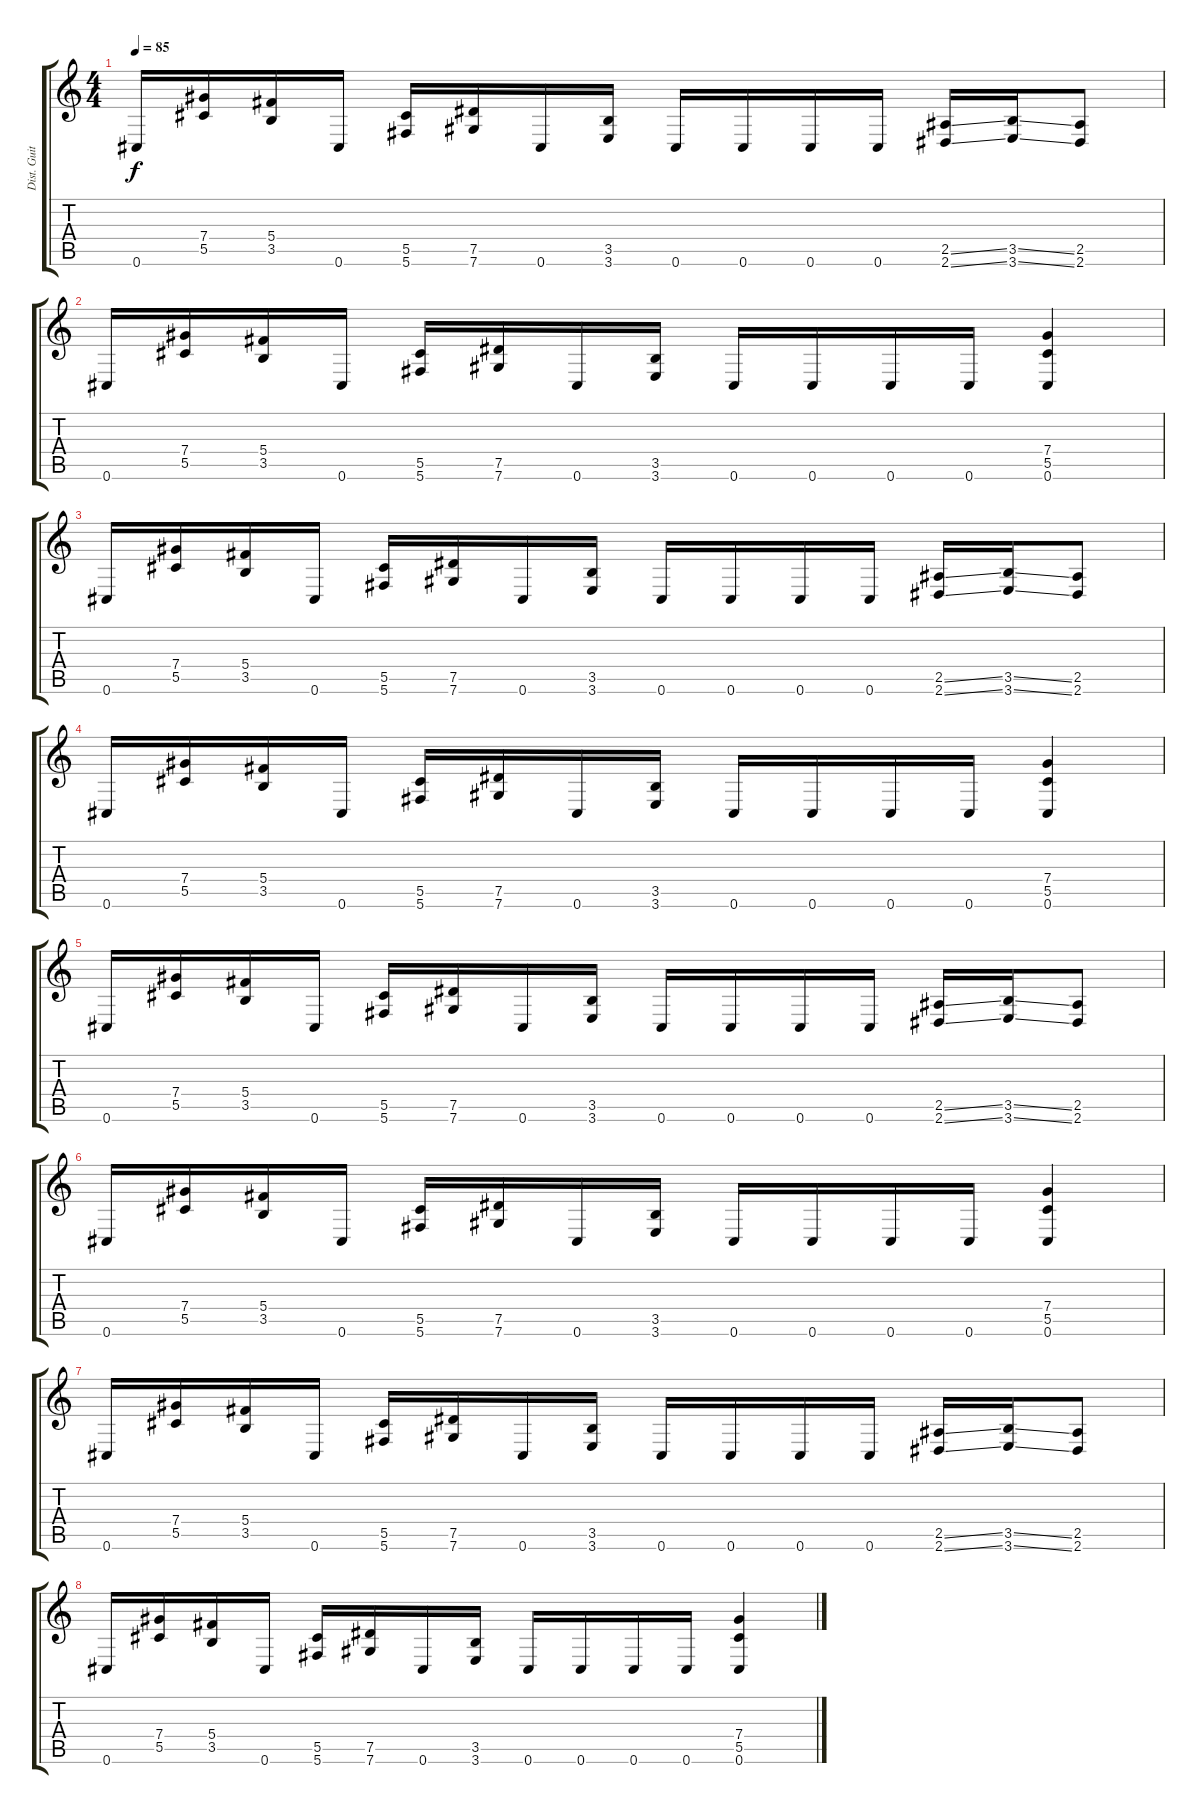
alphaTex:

\track ("Dist. Guitar" "Dist. Guit") {instrument distortionguitar}
\staff {score tabs}
\tuning (Eb4 Bb3 Gb3 Db3 Ab2 Db2) {hide}
\ts (4 4)
\tempo 85
\clef g2
\ks c
0.6.16{dy f} (7.4 5.5).16 (5.4 3.5).16 0.6.16 (5.5 5.6).16 (7.5 7.6).16 0.6.16 (3.5 3.6).16 0.6.16 0.6.16 0.6.16 0.6.16 (2.5{ss} 2.6{ss}).16 (3.5{ss} 3.6{ss}).16 (2.5 2.6).8 |
0.6.16 (7.4 5.5).16 (5.4 3.5).16 0.6.16 (5.5 5.6).16 (7.5 7.6).16 0.6.16 (3.5 3.6).16 0.6.16 0.6.16 0.6.16 0.6.16 (7.4 5.5 0.6).4 |
0.6.16 (7.4 5.5).16 (5.4 3.5).16 0.6.16 (5.5 5.6).16 (7.5 7.6).16 0.6.16 (3.5 3.6).16 0.6.16 0.6.16 0.6.16 0.6.16 (2.5{ss} 2.6{ss}).16 (3.5{ss} 3.6{ss}).16 (2.5 2.6).8 |
0.6.16 (7.4 5.5).16 (5.4 3.5).16 0.6.16 (5.5 5.6).16 (7.5 7.6).16 0.6.16 (3.5 3.6).16 0.6.16 0.6.16 0.6.16 0.6.16 (7.4 5.5 0.6).4 |
0.6.16 (7.4 5.5).16 (5.4 3.5).16 0.6.16 (5.5 5.6).16 (7.5 7.6).16 0.6.16 (3.5 3.6).16 0.6.16 0.6.16 0.6.16 0.6.16 (2.5{ss} 2.6{ss}).16 (3.5{ss} 3.6{ss}).16 (2.5 2.6).8 |
0.6.16 (7.4 5.5).16 (5.4 3.5).16 0.6.16 (5.5 5.6).16 (7.5 7.6).16 0.6.16 (3.5 3.6).16 0.6.16 0.6.16 0.6.16 0.6.16 (7.4 5.5 0.6).4 |
0.6.16 (7.4 5.5).16 (5.4 3.5).16 0.6.16 (5.5 5.6).16 (7.5 7.6).16 0.6.16 (3.5 3.6).16 0.6.16 0.6.16 0.6.16 0.6.16 (2.5{ss} 2.6{ss}).16 (3.5{ss} 3.6{ss}).16 (2.5 2.6).8 |
0.6.16 (7.4 5.5).16 (5.4 3.5).16 0.6.16 (5.5 5.6).16 (7.5 7.6).16 0.6.16 (3.5 3.6).16 0.6.16 0.6.16 0.6.16 0.6.16 (7.4 5.5 0.6).4
